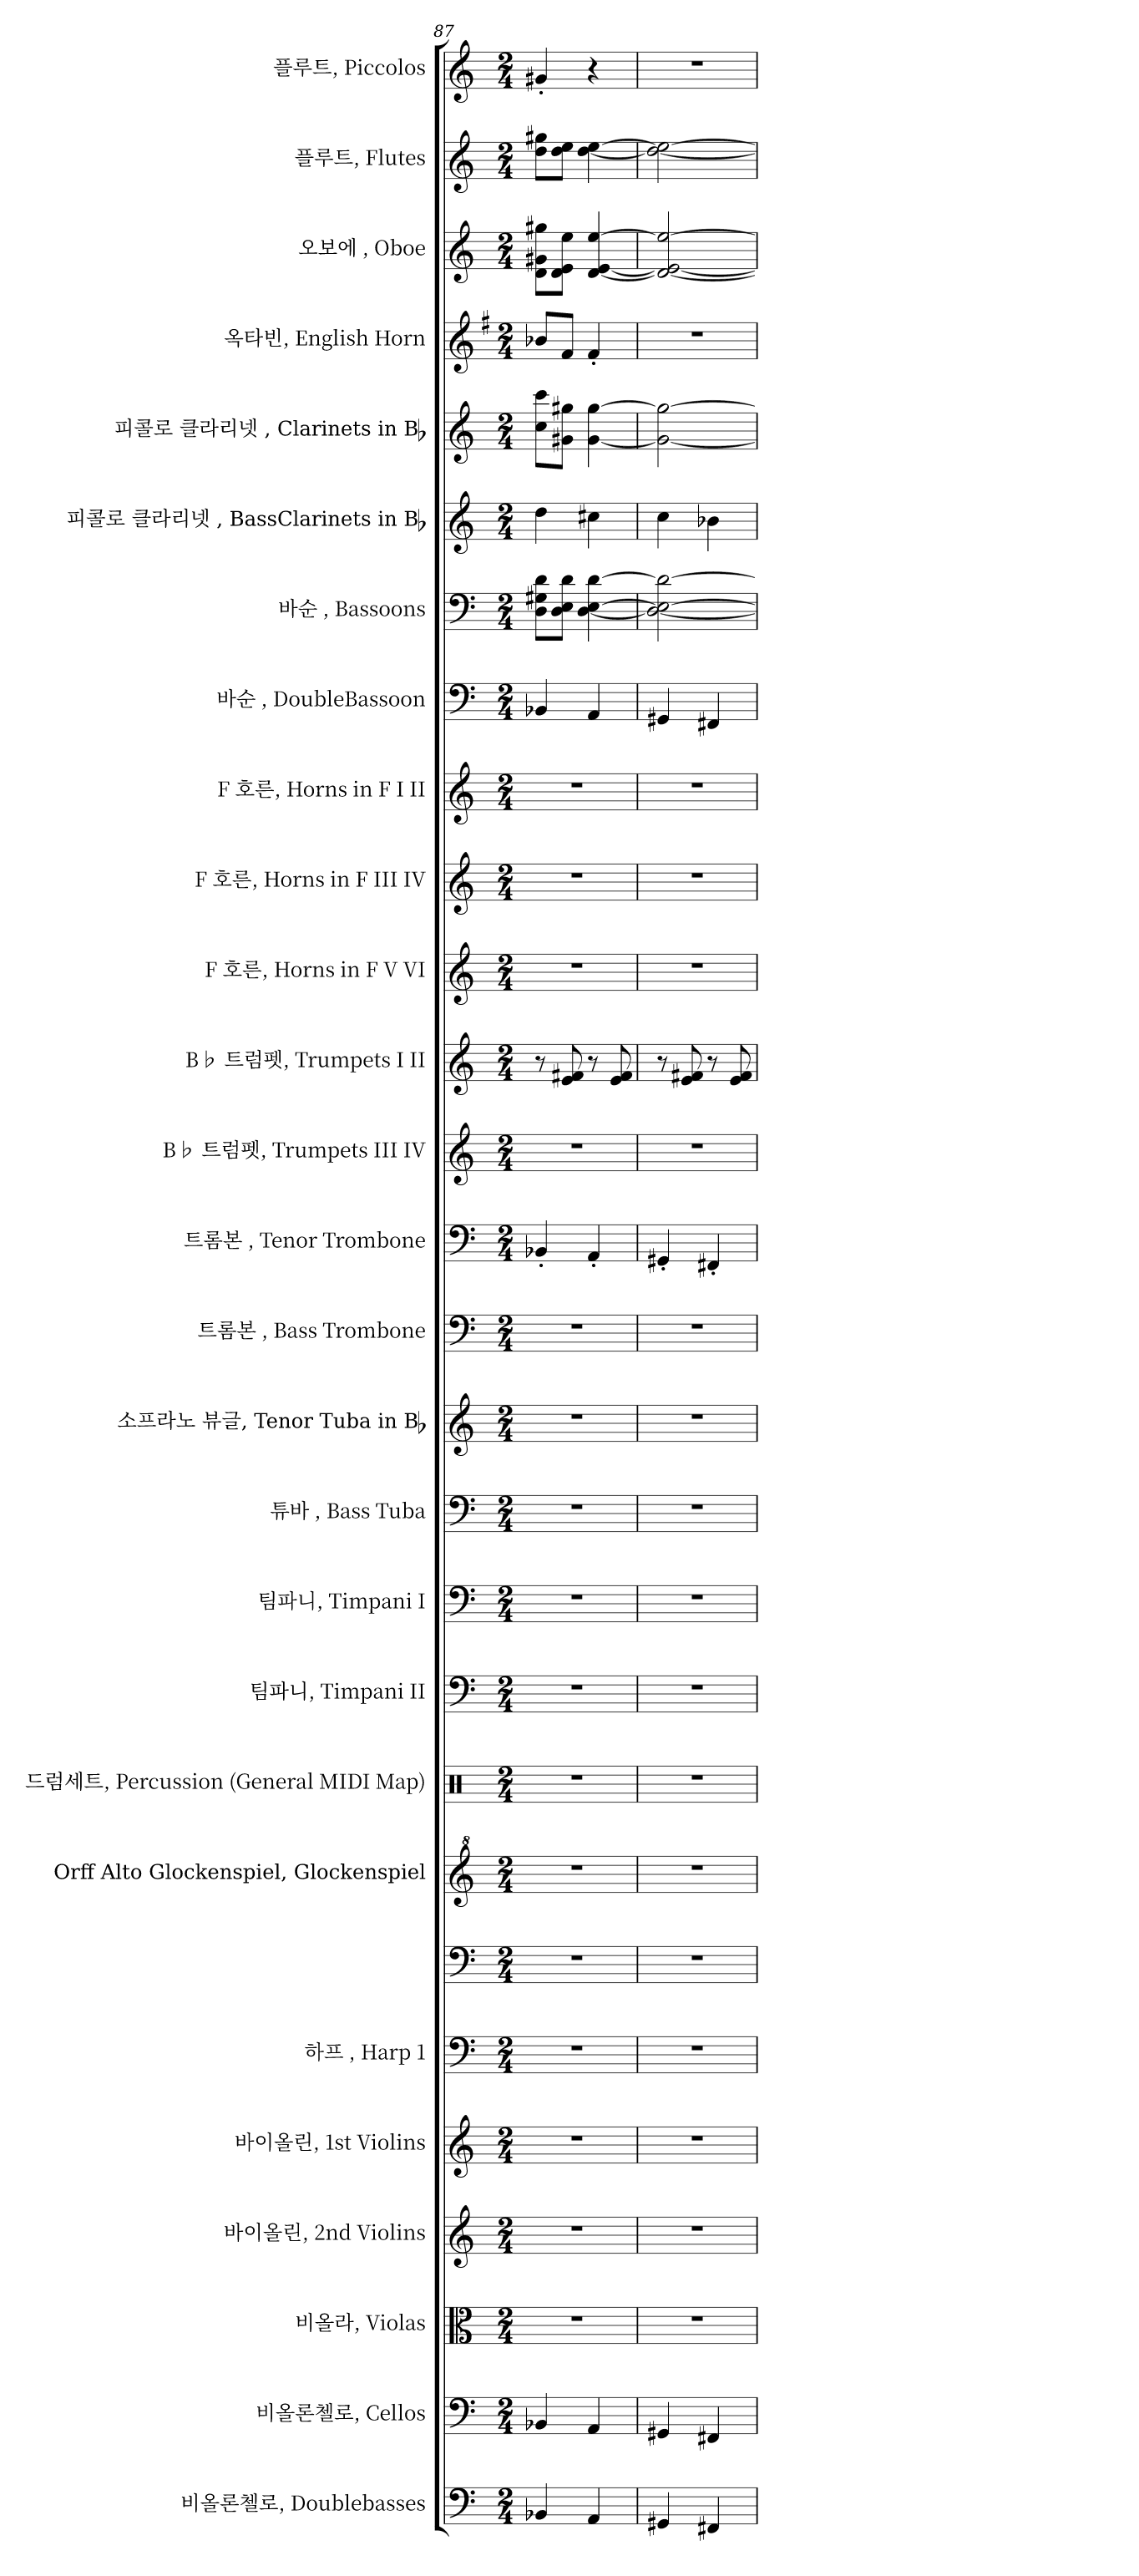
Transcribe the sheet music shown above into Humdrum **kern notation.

**kern	**kern	**kern	**kern	**kern	**kern	**kern	**kern	**kern	**kern	**kern	**kern	**kern	**kern	**kern	**kern	**kern	**kern	**kern	**kern	**kern	**kern	**kern	**kern	**kern	**kern	**kern	**kern
*part27	*part26	*part25	*part24	*part23	*part22	*part22	*part21	*part20	*part19	*part18	*part17	*part16	*part15	*part14	*part13	*part12	*part11	*part10	*part9	*part8	*part7	*part6	*part5	*part4	*part3	*part2	*part1
*staff28	*staff27	*staff26	*staff25	*staff24	*staff23	*staff22	*staff21	*staff20	*staff19	*staff18	*staff17	*staff16	*staff15	*staff14	*staff13	*staff12	*staff11	*staff10	*staff9	*staff8	*staff7	*staff6	*staff5	*staff4	*staff3	*staff2	*staff1
*I"비올론첼로, Doublebasses	*I"비올론첼로, Cellos	*I"비올라, Violas	*I"바이올린, 2nd Violins	*I"바이올린, 1st Violins	*I"하프 , Harp 1	*	*I"Orff Alto Glockenspiel, Glockenspiel	*I"드럼세트, Percussion (General MIDI Map)	*I"팀파니, Timpani II	*I"팀파니, Timpani I	*I"튜바 , Bass Tuba	*I"소프라노 뷰글, Tenor Tuba in Bb	*I"트롬본 , Bass Trombone	*I"트롬본 , Tenor Trombone	*I"B♭ 트럼펫, Trumpets III IV	*I"B♭ 트럼펫, Trumpets I II	*I"F 호른, Horns in F  V  VI	*I"F 호른, Horns in F III IV	*I"F 호른, Horns in F  I  II	*I"바순 , DoubleBassoon	*I"바순 , Bassoons	*I"피콜로 클라리넷 , BassClarinets in Bb	*I"피콜로 클라리넷 , Clarinets in Bb	*I"옥타빈, English Horn	*I"오보에 , Oboe	*I"플루트, Flutes	*I"플루트, Piccolos
*	*	*I'Vlas.	*I'Vlns.	*I'Vlns.	*I'Hrp.	*	*I'O. A. Glk.	*	*I'Timp.	*I'Timp.	*I'Tba.	*	*I'Tbn.	*I'Tbn.	*I'B♭ Tpt.	*I'B♭ Tpt.	*I'F Hn.	*I'F Hn.	*I'F Hn.	*	*I'Bsn.	*	*	*	*I'Ob.	*I'Fl.	*
*clefF4	*clefF4	*clefC3	*clefG2	*clefG2	*clefF4	*clefF4	*clefG^2	*clefX	*clefF4	*clefF4	*clefF4	*clefG2	*clefF4	*clefF4	*clefG2	*clefG2	*clefG2	*clefG2	*clefG2	*clefF4	*clefF4	*clefG2	*clefG2	*clefG2	*clefG2	*clefG2	*clefG2
*	*	*	*	*	*	*	*	*	*	*	*	*	*	*	*ITrd1c2	*ITrd1c2	*ITrd4c7	*ITrd4c7	*ITrd4c7	*	*	*ITrd-5c-8	*ITrd-5c-8	*ITrd4c7	*	*	*
*k[]	*k[]	*k[]	*k[]	*k[]	*k[]	*k[]	*k[]	*k[]	*k[]	*k[]	*k[]	*k[]	*k[]	*k[]	*k[b-e-]	*k[b-e-]	*k[b-]	*k[b-]	*k[b-]	*k[]	*k[]	*k[b-e-a-d-]	*k[b-e-a-d-]	*k[]	*k[]	*k[]	*k[]
*M2/4	*M2/4	*M2/4	*M2/4	*M2/4	*M2/4	*M2/4	*M2/4	*M2/4	*M2/4	*M2/4	*M2/4	*M2/4	*M2/4	*M2/4	*M2/4	*M2/4	*M2/4	*M2/4	*M2/4	*M2/4	*M2/4	*M2/4	*M2/4	*M2/4	*M2/4	*M2/4	*M2/4
=87	=87	=87	=87	=87	=87	=87	=87	=87	=87	=87	=87	=87	=87	=87	=87	=87	=87	=87	=87	=87	=87	=87	=87	=87	=87	=87	=87
4BB-X/	4BB-X/	2r	2r	2r	2r	2r	2r	2r	2r	2r	2r	2r	2r	4BB-X'/	2r	8r	2r	2r	2r	4BB-X/	8D\ 8G#X\ 8d\L	4bb-\	8aa-\ 8aaa-\L	8e-X/L	8d\ 8g#X\ 8gg#X\L	8dd\ 8gg#X\L	4g#X'/
.	.	.	.	.	.	.	.	.	.	.	.	.	.	.	.	8d/ 8en/	.	.	.	.	8D\ 8E\ 8d\J	.	8een\ 8eeen\J	8B/J	8d\ 8e\ 8ee\J	8dd\ 8ee\J	.
4AA/	4AA/	.	.	.	.	.	.	.	.	.	.	.	.	4AA'/	.	8r	.	.	.	4AA/	[4D\ [4E\ [4d\	4aan\	[4ee\ [4eee\	4B'/	[4d/ [4e/ [4ee/	[4dd\ [4ee\	4r
.	.	.	.	.	.	.	.	.	.	.	.	.	.	.	.	8d/ 8e/	.	.	.	.	.	.	.	.	.	.	.
=88	=88	=88	=88	=88	=88	=88	=88	=88	=88	=88	=88	=88	=88	=88	=88	=88	=88	=88	=88	=88	=88	=88	=88	=88	=88	=88	=88
4GG#X/	4GG#X/	2r	2r	2r	2r	2r	2r	2r	2r	2r	2r	2r	2r	4GG#X'/	2r	8r	2r	2r	2r	4GG#X/	2D\_ 2E\_ 2d\_	4aa-\	2ee\_ 2eee\_	2r	2d/_ 2e/_ 2ee/_	2dd\_ 2ee\_	2r
.	.	.	.	.	.	.	.	.	.	.	.	.	.	.	.	8d/ 8en/	.	.	.	.	.	.	.	.	.	.	.
4FF#X/	4FF#X/	.	.	.	.	.	.	.	.	.	.	.	.	4FF#X'/	.	8r	.	.	.	4FF#X/	.	4gg-X\	.	.	.	.	.
.	.	.	.	.	.	.	.	.	.	.	.	.	.	.	.	8d/ 8e/	.	.	.	.	.	.	.	.	.	.	.
=	=	=	=	=	=	=	=	=	=	=	=	=	=	=	=	=	=	=	=	=	=	=	=	=	=	=	=
*-	*-	*-	*-	*-	*-	*-	*-	*-	*-	*-	*-	*-	*-	*-	*-	*-	*-	*-	*-	*-	*-	*-	*-	*-	*-	*-	*-
